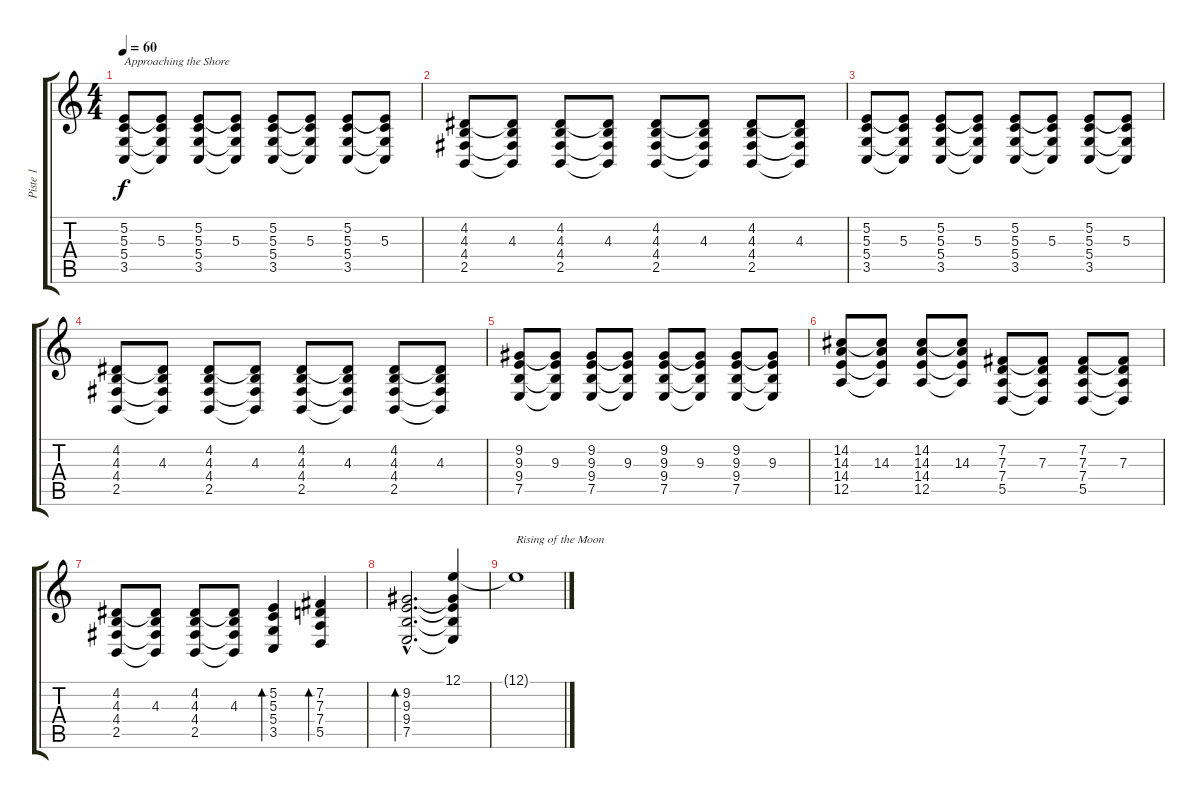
\track ("Piste 1" "Piste 1") {instrument acousticgrandpiano}
\staff {score tabs}
\tuning (E4 B3 G3 D3 A2 E2) {hide}
\ts (4 4)
\tempo 60
\clef g2
\ks c
(5.2 5.3 5.4 3.5).8{txt "Approaching the Shore" dy f instrument acousticgrandpiano} (5.2{t} 5.3 5.4{t} 3.5{t}).8 (5.2 5.3 5.4 3.5).8 (5.2{t} 5.3 5.4{t} 3.5{t}).8 (5.2 5.3 5.4 3.5).8 (5.2{t} 5.3 5.4{t} 3.5{t}).8 (5.2 5.3 5.4 3.5).8 (5.2{t} 5.3 5.4{t} 3.5{t}).8 |
(4.2 4.3 4.4 2.5).8 (4.2{t} 4.3 4.4{t} 2.5{t}).8 (4.2 4.3 4.4 2.5).8 (4.2{t} 4.3 4.4{t} 2.5{t}).8 (4.2 4.3 4.4 2.5).8 (4.2{t} 4.3 4.4{t} 2.5{t}).8 (4.2 4.3 4.4 2.5).8 (4.2{t} 4.3 4.4{t} 2.5{t}).8 |
(5.2 5.3 5.4 3.5).8 (5.2{t} 5.3 5.4{t} 3.5{t}).8 (5.2 5.3 5.4 3.5).8 (5.2{t} 5.3 5.4{t} 3.5{t}).8 (5.2 5.3 5.4 3.5).8 (5.2{t} 5.3 5.4{t} 3.5{t}).8 (5.2 5.3 5.4 3.5).8 (5.2{t} 5.3 5.4{t} 3.5{t}).8 |
(4.2 4.3 4.4 2.5).8 (4.2{t} 4.3 4.4{t} 2.5{t}).8 (4.2 4.3 4.4 2.5).8 (4.2{t} 4.3 4.4{t} 2.5{t}).8 (4.2 4.3 4.4 2.5).8 (4.2{t} 4.3 4.4{t} 2.5{t}).8 (4.2 4.3 4.4 2.5).8 (4.2{t} 4.3 4.4{t} 2.5{t}).8 |
(9.2 9.3 9.4 7.5).8 (9.2{t} 9.3 9.4{t} 7.5{t}).8 (9.2 9.3 9.4 7.5).8 (9.2{t} 9.3 9.4{t} 7.5{t}).8 (9.2 9.3 9.4 7.5).8 (9.2{t} 9.3 9.4{t} 7.5{t}).8 (9.2 9.3 9.4 7.5).8 (9.2{t} 9.3 9.4{t} 7.5{t}).8 |
(14.2 14.3 14.4 12.5).8 (14.2{t} 14.3 14.4{t} 12.5{t}).8 (14.2 14.3 14.4 12.5).8 (14.2{t} 14.3 14.4{t} 12.5{t}).8 (7.2 7.3 7.4 5.5).8 (7.2{t} 7.3 7.4{t} 5.5{t}).8 (7.2 7.3 7.4 5.5).8 (7.2{t} 7.3 7.4{t} 5.5{t}).8 |
(4.2 4.3 4.4 2.5).8 (4.2{t} 4.3 4.4{t} 2.5{t}).8 (4.2 4.3 4.4 2.5).8 (4.2{t} 4.3 4.4{t} 2.5{t}).8 (5.2 5.3 5.4 3.5).4{bd 120} (7.2 7.3 7.4 5.5).4{bd 120} |
(9.2{hac} 9.3{hac} 9.4{hac} 7.5{hac}).2{d bd 480} (12.1 9.2{t} 9.3{t} 9.4{t} 7.5{t}).4 |
12.1{t}.1{txt "Rising of the Moon"}
